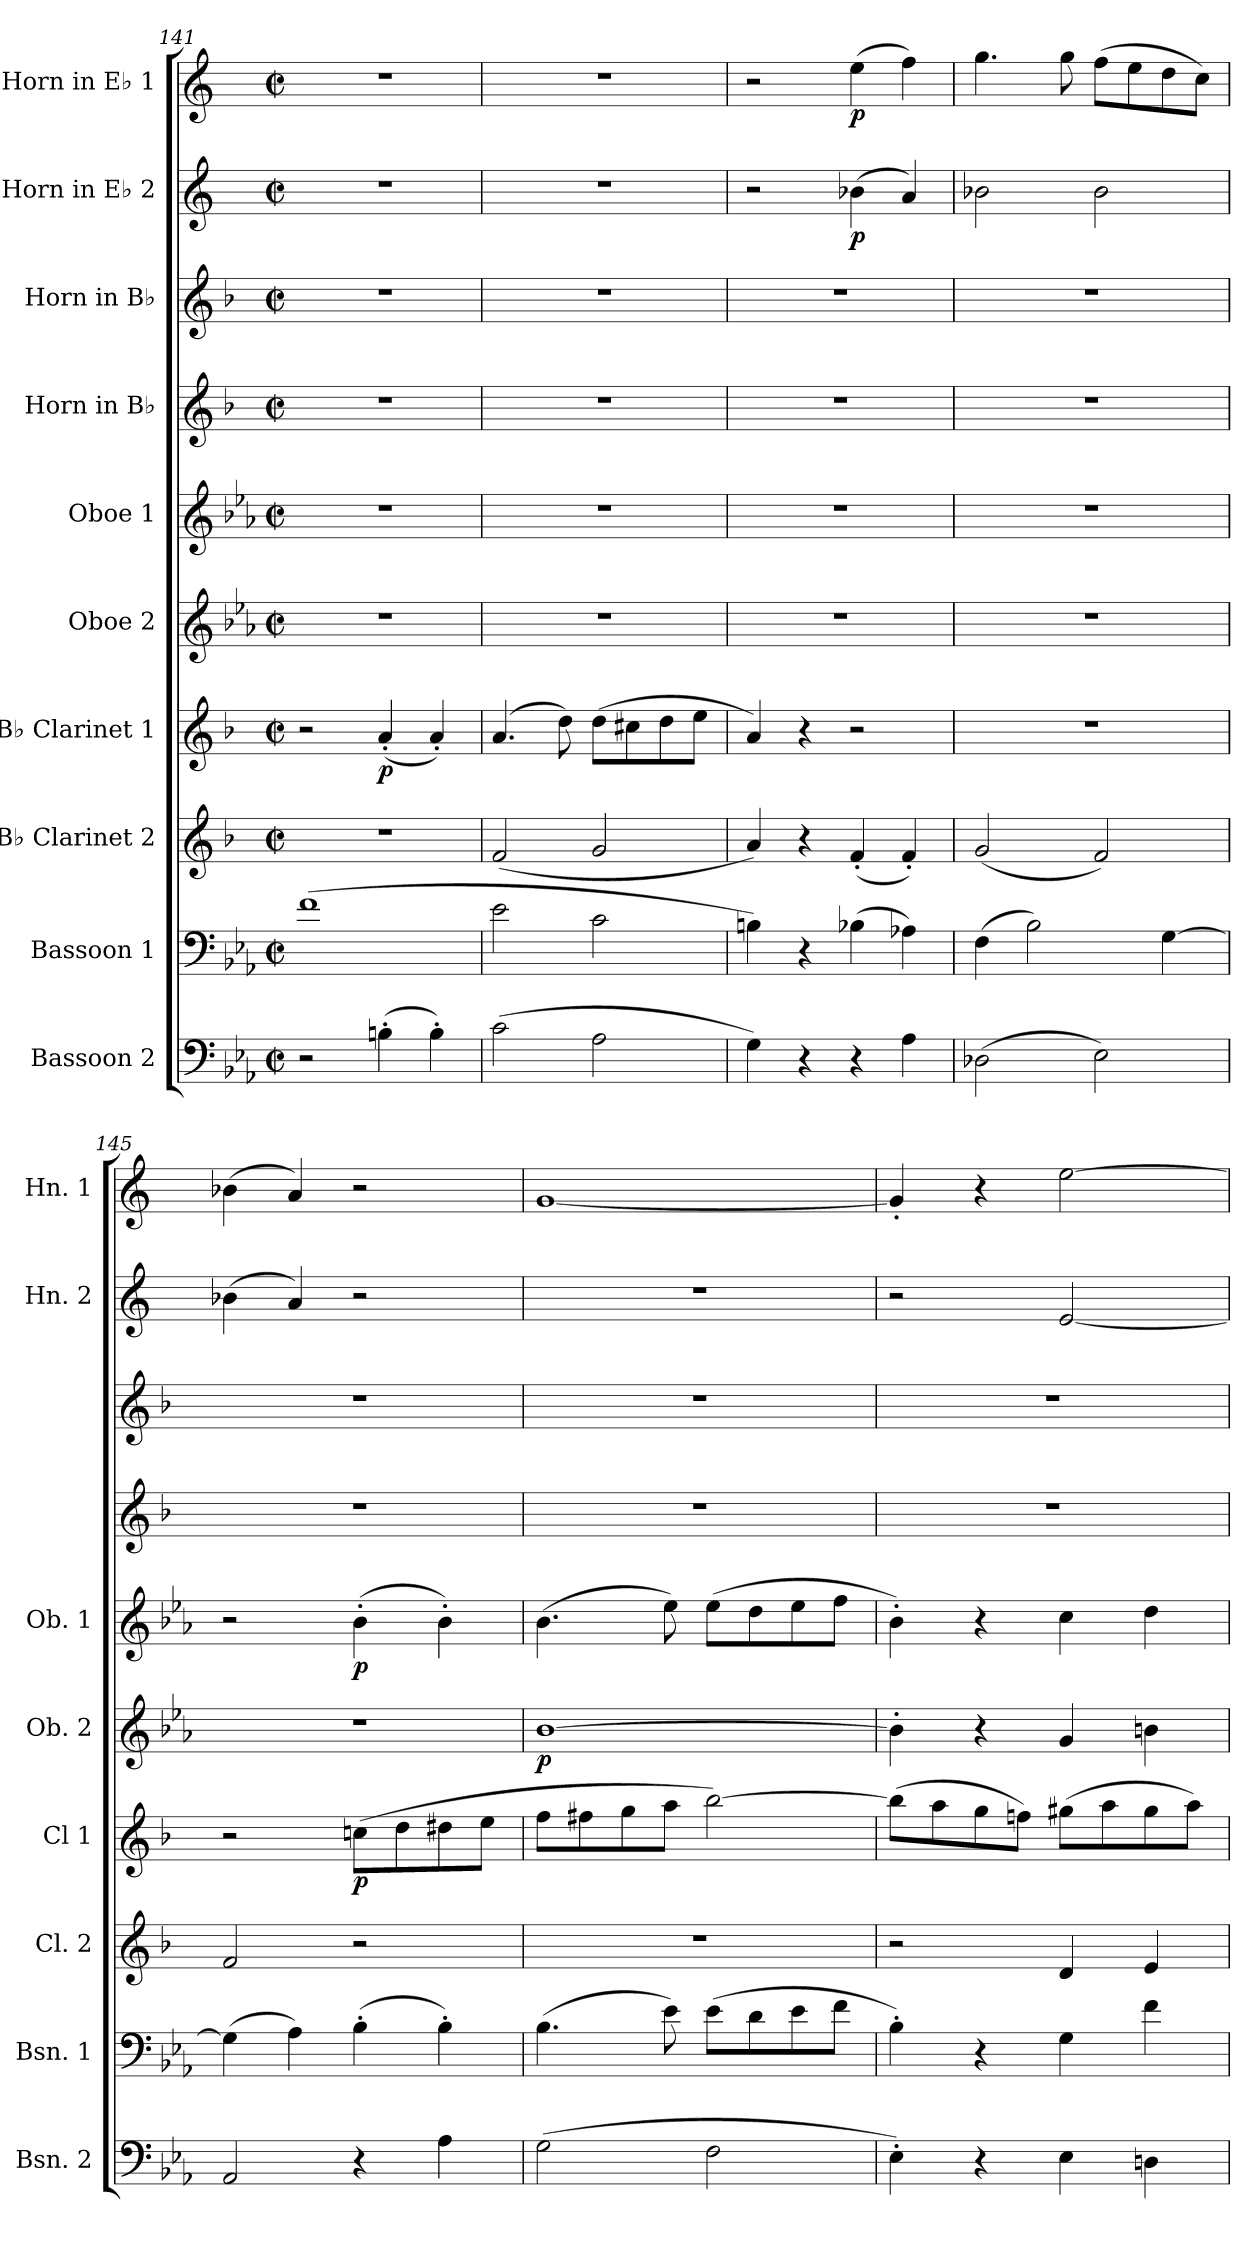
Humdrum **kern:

**kern	**kern	**kern	**kern	**dynam	**kern	**dynam	**kern	**dynam	**kern	**kern	**kern	**dynam	**kern	**dynam
*part10	*part9	*part8	*part7	*part7	*part6	*part6	*part5	*part5	*part4	*part3	*part2	*part2	*part1	*part1
*staff10	*staff9	*staff8	*staff7	*staff7	*staff6	*staff6	*staff5	*staff5	*staff4	*staff3	*staff2	*staff2	*staff1	*staff1
*I"Bassoon 2	*I"Bassoon 1	*I"B♭ Clarinet 2	*I"B♭ Clarinet 1	*	*I"Oboe 2	*	*I"Oboe 1	*	*I"Horn in B♭	*I"Horn in B♭	*I"Horn in E♭ 2	*	*I"Horn in E♭ 1	*
*I'Bsn. 2	*I'Bsn. 1	*I'Cl. 2	*I'Cl 1	*	*I'Ob. 2	*	*I'Ob. 1	*	*	*	*I'Hn. 2	*	*I'Hn. 1	*
*clefF4	*clefF4	*clefG2	*clefG2	*	*clefG2	*	*clefG2	*	*clefG2	*clefG2	*clefG2	*	*clefG2	*
*	*	*ITrd1c2	*ITrd1c2	*	*	*	*	*	*ITrd1c2	*ITrd1c2	*ITrd5c9	*	*ITrd5c9	*
*k[b-e-a-]	*k[b-e-a-]	*k[b-e-a-]	*k[b-e-a-]	*	*k[b-e-a-]	*	*k[b-e-a-]	*	*k[b-e-a-]	*k[b-e-a-]	*k[b-e-a-]	*	*k[b-e-a-]	*
*M2/2	*M2/2	*M2/2	*M2/2	*	*M2/2	*	*M2/2	*	*M2/2	*M2/2	*M2/2	*	*M2/2	*
*met(c|)	*met(c|)	*met(c|)	*met(c|)	*	*met(c|)	*	*met(c|)	*	*met(c|)	*met(c|)	*met(c|)	*	*met(c|)	*
=141	=141	=141	=141	=141	=141	=141	=141	=141	=141	=141	=141	=141	=141	=141
2r	(>1f	1r	2r	.	1r	.	1r	.	1r	1r	1r	.	1r	.
!	!	!	!	!LO:DY:b	!	!	!	!	!	!	!	!	!	!
(>4Bn'\	.	.	(<4g'/	p	.	.	.	.	.	.	.	.	.	.
4B'\)	.	.	4g'/)	.	.	.	.	.	.	.	.	.	.	.
=142	=142	=142	=142	=142	=142	=142	=142	=142	=142	=142	=142	=142	=142	=142
(>2c\	2e-\	(<2e-/	(>4.g/	.	1r	.	1r	.	1r	1r	1r	.	1r	.
.	.	.	8cc\)	.	.	.	.	.	.	.	.	.	.	.
2A-\	2c\	2f/	(>8cc\L	.	.	.	.	.	.	.	.	.	.	.
.	.	.	8bn\	.	.	.	.	.	.	.	.	.	.	.
.	.	.	8cc\	.	.	.	.	.	.	.	.	.	.	.
.	.	.	8dd\J	.	.	.	.	.	.	.	.	.	.	.
=143	=143	=143	=143	=143	=143	=143	=143	=143	=143	=143	=143	=143	=143	=143
4G\)	4Bn\)	4g/)	4g/)	.	1r	.	1r	.	1r	1r	2r	.	2r	.
4r	4r	4r	4r	.	.	.	.	.	.	.	.	.	.	.
!	!	!	!	!	!	!	!	!	!	!	!	!LO:DY:b	!	!LO:DY:b
4r	(>4B-X\	(<4e-'/	2r	.	.	.	.	.	.	.	(>4d-X\	p	(>4g\	p
4A-\	4A-X\)	4e-'/)	.	.	.	.	.	.	.	.	4c/)	.	4a-\)	.
=144	=144	=144	=144	=144	=144	=144	=144	=144	=144	=144	=144	=144	=144	=144
(>2D-X\	(>4F\	(<2f/	1r	.	1r	.	1r	.	1r	1r	2d-X\	.	4.b-\	.
.	2B-\)	.	.	.	.	.	.	.	.	.	.	.	.	.
.	.	.	.	.	.	.	.	.	.	.	.	.	8b-\	.
2E-\)	.	2e-/)	.	.	.	.	.	.	.	.	2d-\	.	(>8a-\L	.
.	.	.	.	.	.	.	.	.	.	.	.	.	8g\	.
.	[4G\	.	.	.	.	.	.	.	.	.	.	.	8f\	.
.	.	.	.	.	.	.	.	.	.	.	.	.	8e-\J)	.
=145	=145	=145	=145	=145	=145	=145	=145	=145	=145	=145	=145	=145	=145	=145
2AA-/	(>4G\]	2e-/	2r	.	1r	.	2r	.	1r	1r	(>4d-X\	.	(>4d-X\	.
.	4A-\)	.	.	.	.	.	.	.	.	.	4c/)	.	4c/)	.
!	!	!	!	!LO:DY:b	!	!	!	!LO:DY:b	!	!	!	!	!	!
4r	(>4B-'\	2r	(>8b-X\L	p	.	.	(>4b-'\	p	.	.	2r	.	2r	.
.	.	.	8cc\	.	.	.	.	.	.	.	.	.	.	.
4A-\	4B-'\)	.	8cc#X\	.	.	.	4b-'\)	.	.	.	.	.	.	.
.	.	.	8dd\J	.	.	.	.	.	.	.	.	.	.	.
!!LO:PB:g=z
=146	=146	=146	=146	=146	=146	=146	=146	=146	=146	=146	=146	=146	=146	=146
!	!	!	!	!	!	!LO:DY:b	!	!	!	!	!	!	!	!
(>2G\	(>4.B-\	1r	8ee-\L	.	[1b-	p	(>4.b-\	.	1r	1r	1r	.	[1B-	.
.	.	.	8een\	.	.	.	.	.	.	.	.	.	.	.
.	.	.	8ff\	.	.	.	.	.	.	.	.	.	.	.
.	8e-\)	.	8gg\J	.	.	.	8ee-\)	.	.	.	.	.	.	.
2F\	(>8e-\L	.	[2aa-\)	.	.	.	(>8ee-\L	.	.	.	.	.	.	.
.	8d\	.	.	.	.	.	8dd\	.	.	.	.	.	.	.
.	8e-\	.	.	.	.	.	8ee-\	.	.	.	.	.	.	.
.	8f\J	.	.	.	.	.	8ff\J	.	.	.	.	.	.	.
=147	=147	=147	=147	=147	=147	=147	=147	=147	=147	=147	=147	=147	=147	=147
4E-'\)	4B-'\)	2r	(>8aa-\L]	.	4b-'\]	.	4b-'\)	.	1r	1r	2r	.	4B-'/]	.
.	.	.	8gg\	.	.	.	.	.	.	.	.	.	.	.
4r	4r	.	8ff\	.	4r	.	4r	.	.	.	.	.	4r	.
.	.	.	8ee-X\J)	.	.	.	.	.	.	.	.	.	.	.
4E-\	4G\	4c/	(>8ff#X\L	.	4g/	.	4cc\	.	.	.	[2G/	.	[2g\	.
.	.	.	8gg\	.	.	.	.	.	.	.	.	.	.	.
4Dn\	4f\	4d/	8ff#\	.	4bn\	.	4dd\	.	.	.	.	.	.	.
.	.	.	8gg\J)	.	.	.	.	.	.	.	.	.	.	.
=	=	=	=	=	=	=	=	=	=	=	=	=	=	=
*-	*-	*-	*-	*-	*-	*-	*-	*-	*-	*-	*-	*-	*-	*-
